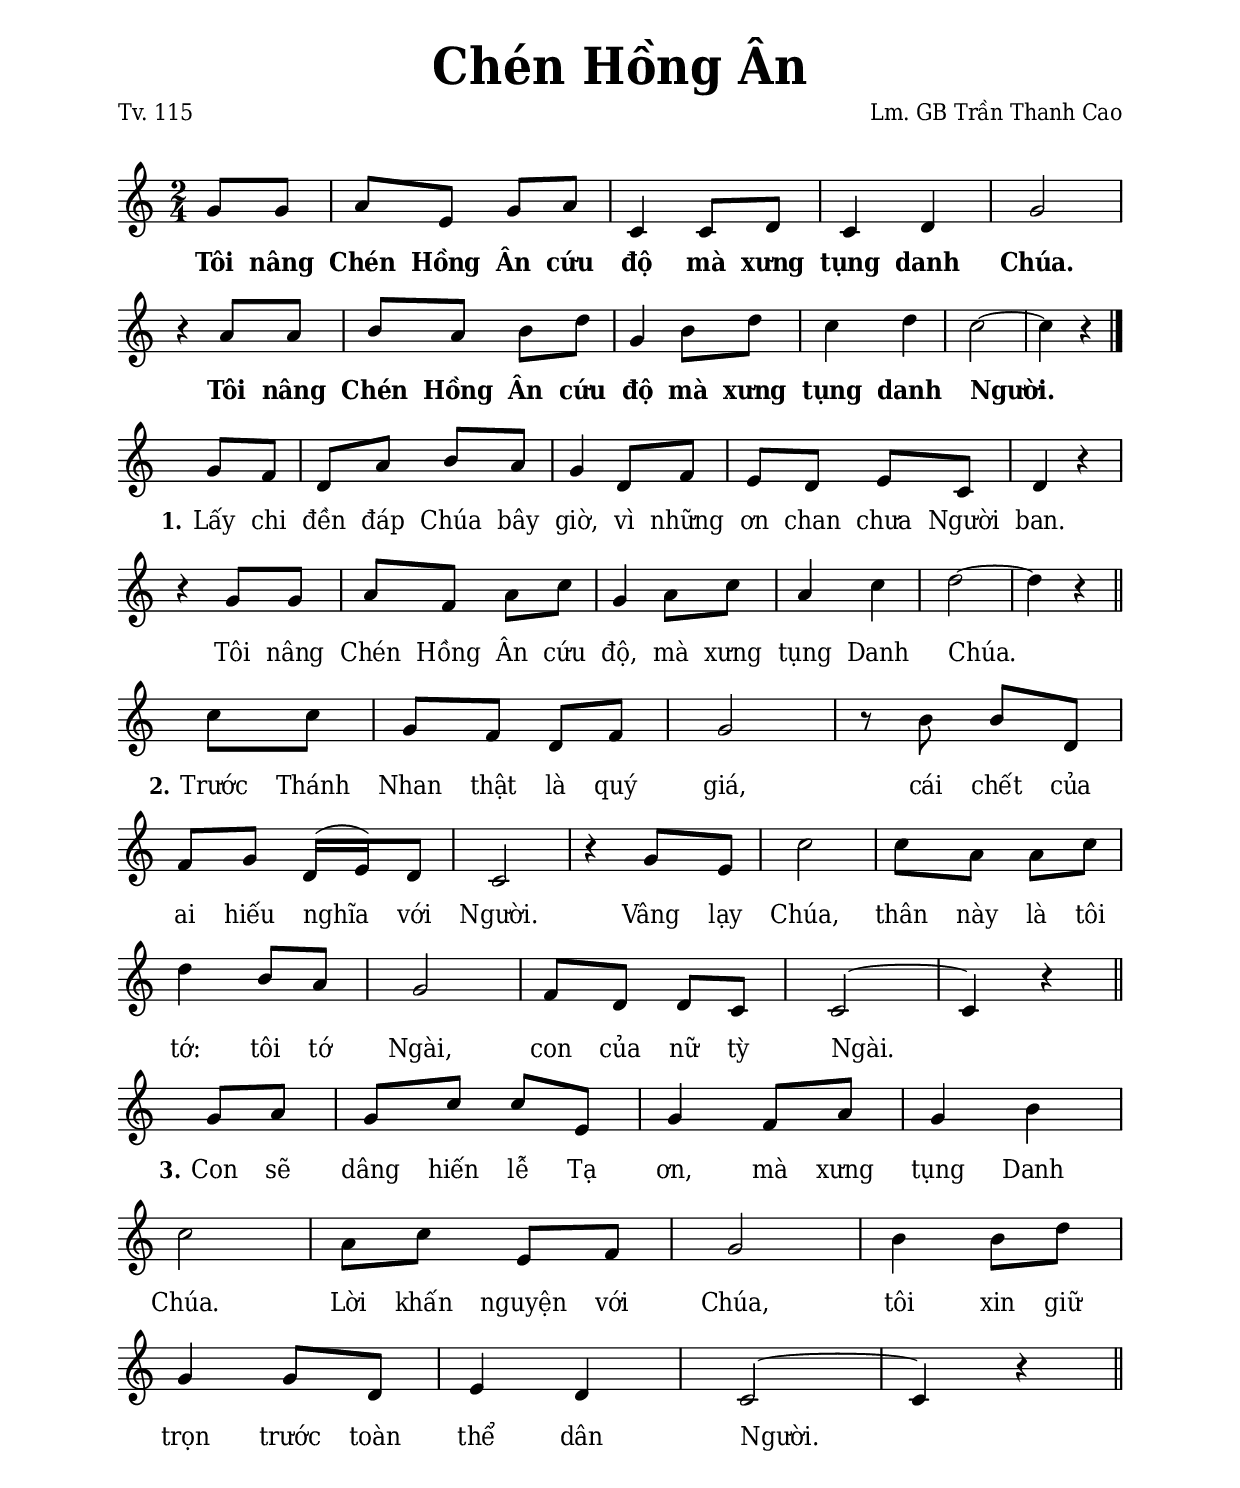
% Cài đặt chung
\version "2.22.1"
\include "english.ly"

\header {
  title = \markup { \fontsize #3 "Chén Hồng Ân" }
  poet = "Tv. 115"
  composer = "Lm. GB Trần Thanh Cao"
  arranger = " "
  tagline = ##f
}

% Nhạc điệp khúc
nhacDiepKhuc = \relative c'' {
  \partial 4 g8 g |
  a e g a |
  c,4 c8 d |
  c4 d |
  g2 |
  r4 a8 a |
  b a b d |
  g,4 b8 d |
  c4 d |
  c2 ~ |
  c4 r \bar "|."
}

% Nhạc phiên khúc
nhacPhienKhucMot = \relative c'' {
  \partial 4 g8 f |
  d a' b a |
  g4 d8 f |
  e d e c |
  d4 r |
  r g8 g |
  a f a c |
  g4 a8 c |
  a4 c |
  d2 ~ |
  d4 r \bar "||"
}

nhacPhienKhucHai = \relative c'' {
  \partial 4 c8 c |
  g f d f |
  g2 |
  r8 b b d, |
  f g d16 ^(e) d8 |
  c2 |
  r4 g'8 e |
  c'2 |
  c8 a a c |
  d4 b8 a |
  g2 |
  f8 d d c |
  c2 \tweak extra-offset #'(0 . 3) ^~ |
  c4 r \bar "||"
}

nhacPhienKhucBa = \relative c'' {
  \partial 4 g8 a |
  g c c e, |
  g4 f8 a |
  g4 b |
  c2 |
  a8 c e, f |
  g2 |
  b4 b8 d |
  g,4 g8 d |
  e4 d |
  c2 \tweak extra-offset #'(0 . 3) ^~ |
  c4 r \bar "||"
}

% Lời điệp khúc
loiDiepKhuc = \lyricmode {
  Tôi nâng Chén Hồng Ân cứu độ mà xưng tụng danh Chúa.
  Tôi nâng Chén Hồng Ân  cứu độ mà xưng tụng danh Người.
}

% Lời phiên khúc
loiPhienKhucMot = \lyricmode {
  \set stanza = #"1."
  Lấy chi đền đáp Chúa bây giờ,
  vì những ơn chan chưa Người ban.
  Tôi nâng Chén Hồng Ân cứu độ, mà xưng tụng Danh Chúa.
}

loiPhienKhucHai = \lyricmode {
  \set stanza = #"2."
  Trước Thánh Nhan thật là quý giá,
  cái chết của ai hiếu nghĩa với Người.
  Vâng lạy Chúa, thân này là tôi tớ:
  tôi tớ Ngài, con của nữ tỳ Ngài.
}

loiPhienKhucBa = \lyricmode {
  \set stanza = #"3."
  Con sẽ dâng hiến lễ Tạ ơn, mà xưng tụng Danh Chúa.
  Lời khấn nguyện với Chúa,
  tôi xin giữ trọn trước toàn thể dân Người.
}


% Dàn trang
\paper {
  #(set-paper-size "a4")
  top-margin = 20\mm
  bottom-margin = 10\mm
  left-margin = 20\mm
  right-margin = 20\mm
  indent = #0
  #(define fonts
    (make-pango-font-tree
      "Deja Vu Serif Condensed"
      "Deja Vu Serif Condensed"
      "Deja Vu Serif Condensed"
      (/ 20 20)))
  page-count = #1
  system-system-spacing = #'((basic-distance . 12.5)
                             (minimum-distance . 12.5)
                             (padding . 1))
  score-system-spacing = #'((basic-distance . 12.5)
                             (minimum-distance . 12.5)
                             (padding . 1))
}

% Thiết lập tông và nhịp
TongNhip = { \key c \major \time 2/4 }

\score {
  \new ChoirStaff <<
    \new Staff = diepKhuc \with {
        \consists "Merge_rests_engraver"
        %\magnifyStaff #(magstep +1)
      }
      <<
      \new Voice = beSop {
        \TongNhip \stemNeutral \nhacDiepKhuc
      }
    >>
    \new Lyrics \with {
          \override VerticalAxisGroup.
            nonstaff-relatedstaff-spacing.padding = #1.2
          \override VerticalAxisGroup.
            nonstaff-unrelatedstaff-spacing.padding = #1
        }
        \lyricsto beSop \loiDiepKhuc
  >>
  \layout {
    \override Lyrics.LyricText.font-series = #'bold
    %\override Lyrics.LyricText.font-size = #+2
    \override Lyrics.LyricSpace.minimum-distance = #1.5
    \override Score.BarNumber.break-visibility = ##(#f #f #f)
    \override Score.SpacingSpanner.uniform-stretching = ##t
  }
}

\score {
  \new ChoirStaff <<
    \new Staff = phienKhuc \with {
        %\magnifyStaff #(magstep +1)
      }
      <<
      \new Voice = beSop {
        \key c \major \time 2/4 \nhacPhienKhucMot
      }
    >>
    \new Lyrics \with {
          \override VerticalAxisGroup.
            nonstaff-relatedstaff-spacing.padding = #1.5
          \override VerticalAxisGroup.
            nonstaff-unrelatedstaff-spacing.padding = #1
        }
        \lyricsto beSop \loiPhienKhucMot
  >>
  \layout {
    \override Staff.TimeSignature.transparent = ##t
    %\override Lyrics.LyricText.font-size = #+2
    \override Lyrics.LyricSpace.minimum-distance = #1.5
    \override Score.BarNumber.break-visibility = ##(#f #f #f)
    \override Score.SpacingSpanner.uniform-stretching = ##t
  } 
}

\score {
  \new ChoirStaff <<
    \new Staff = phienKhuc \with {
        %\magnifyStaff #(magstep +1)
      }
      <<
      \new Voice = beSop {
        \key c \major \time 2/4 \nhacPhienKhucHai
      }
    >>
    \new Lyrics \with {
          \override VerticalAxisGroup.
            nonstaff-relatedstaff-spacing.padding = #2
          \override VerticalAxisGroup.
            nonstaff-unrelatedstaff-spacing.padding = #1
        }
        \lyricsto beSop \loiPhienKhucHai
  >>
  \layout {
    \override Staff.TimeSignature.transparent = ##t
    %\override Lyrics.LyricText.font-size = #+2
    \override Lyrics.LyricSpace.minimum-distance = #2.7
    \override Score.BarNumber.break-visibility = ##(#f #f #f)
    \override Score.SpacingSpanner.uniform-stretching = ##t
  } 
}

\score {
  \new ChoirStaff <<
    \new Staff = phienKhuc \with {
        %\magnifyStaff #(magstep +1)
      }
      <<
      \new Voice = beSop {
        \key c \major \time 2/4 \nhacPhienKhucBa
      }
    >>
    \new Lyrics \with {
          \override VerticalAxisGroup.
            nonstaff-relatedstaff-spacing.padding = #2
          \override VerticalAxisGroup.
            nonstaff-unrelatedstaff-spacing.padding = #1
        }
        \lyricsto beSop \loiPhienKhucBa
  >>
  \layout {
    \override Staff.TimeSignature.transparent = ##t
    %\override Lyrics.LyricText.font-size = #+2
    \override Lyrics.LyricSpace.minimum-distance = #2.7
    \override Score.BarNumber.break-visibility = ##(#f #f #f)
    \override Score.SpacingSpanner.uniform-stretching = ##t
  } 
}
